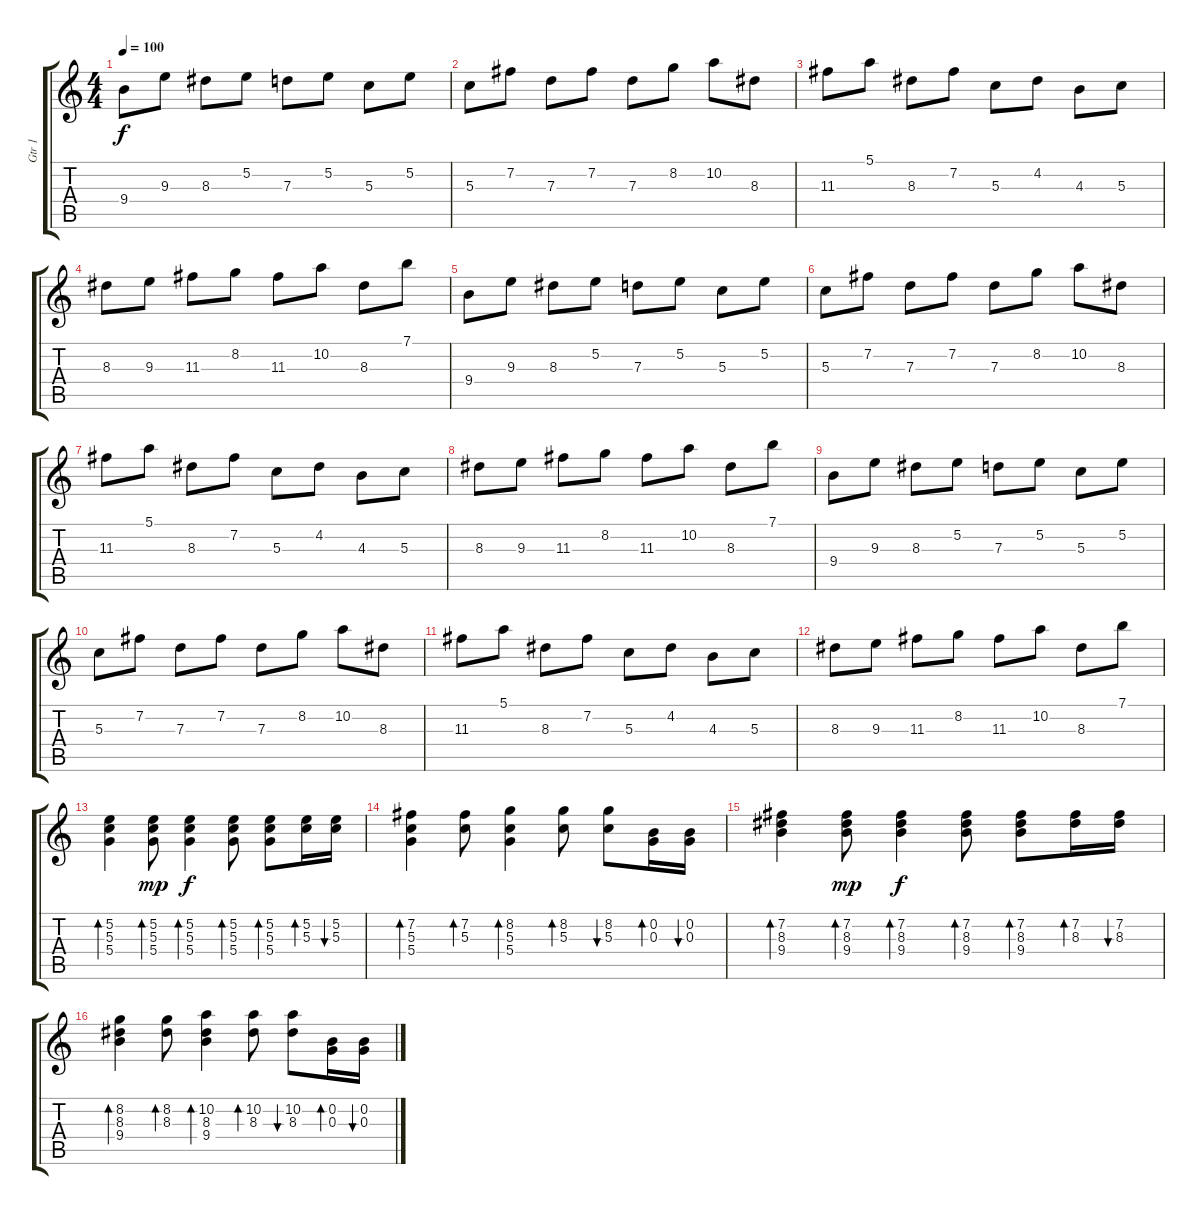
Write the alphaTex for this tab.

\track ("Gtr 1" "Gtr 1") {instrument acousticguitarsteel}
\staff {score tabs}
\tuning (E4 B3 G3 D3 A2 D2) {hide}
\ts (4 4)
\tempo 100
\clef g2
\ks c
9.4.8{dy f} 9.3.8 8.3.8 5.2.8 7.3.8 5.2.8 5.3.8 5.2.8 |
5.3.8 7.2.8 7.3.8 7.2.8 7.3.8 8.2.8 10.2.8 8.3.8 |
11.3.8 5.1.8 8.3.8 7.2.8 5.3.8 4.2.8 4.3.8 5.3.8 |
8.3.8 9.3.8 11.3.8 8.2.8 11.3.8 10.2.8 8.3.8 7.1.8 |
9.4.8 9.3.8 8.3.8 5.2.8 7.3.8 5.2.8 5.3.8 5.2.8 |
5.3.8 7.2.8 7.3.8 7.2.8 7.3.8 8.2.8 10.2.8 8.3.8 |
11.3.8 5.1.8 8.3.8 7.2.8 5.3.8 4.2.8 4.3.8 5.3.8 |
8.3.8 9.3.8 11.3.8 8.2.8 11.3.8 10.2.8 8.3.8 7.1.8 |
9.4.8 9.3.8 8.3.8 5.2.8 7.3.8 5.2.8 5.3.8 5.2.8 |
5.3.8 7.2.8 7.3.8 7.2.8 7.3.8 8.2.8 10.2.8 8.3.8 |
11.3.8 5.1.8 8.3.8 7.2.8 5.3.8 4.2.8 4.3.8 5.3.8 |
8.3.8 9.3.8 11.3.8 8.2.8 11.3.8 10.2.8 8.3.8 7.1.8 |
(5.2 5.3 5.4).4{bd 60 volume 11 balance 8} (5.2 5.3 5.4).8{bd 60 dy mp} (5.2 5.3 5.4).4{bd 60 dy f} (5.2 5.3 5.4).8{bd 60} (5.2 5.3 5.4).8{bd 60} (5.2 5.3).16{bd 60} (5.2 5.3).16{bu 60} |
(7.2 5.3 5.4).4{bd 60} (7.2 5.3).8{bd 60} (8.2 5.3 5.4).4{bd 60} (8.2 5.3).8{bd 30} (8.2 5.3).8{bu 30} (0.2 0.3).16{bd 60} (0.2 0.3).16{bu 60} |
(7.2 8.3 9.4).4{bd 60} (7.2 8.3 9.4).8{bd 60 dy mp} (7.2 8.3 9.4).4{bd 60 dy f} (7.2 8.3 9.4).8{bd 60} (7.2 8.3 9.4).8{bd 60} (7.2 8.3).16{bd 60} (7.2 8.3).16{bu 60} |
(8.2 8.3 9.4).4{bd 60} (8.2 8.3).8{bd 60} (10.2 8.3 9.4).4{bd 60} (10.2 8.3).8{bd 30} (10.2 8.3).8{bu 30} (0.2 0.3).16{bd 60} (0.2 0.3).16{bu 60}
